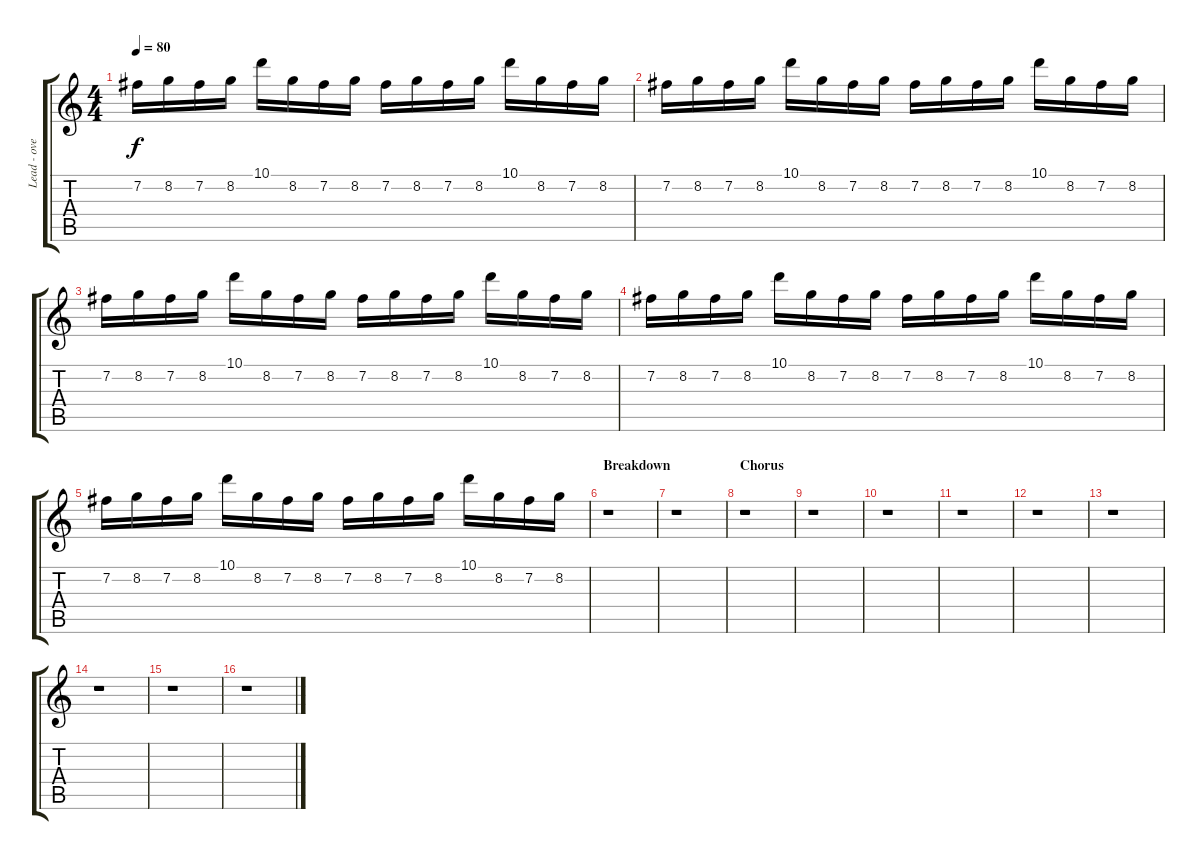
\track ("Lead - overdrive" "Lead - ove") {instrument overdrivenguitar}
\staff {score tabs}
\tuning (E4 B3 G3 D3 A2 E2) {hide}
\ts (4 4)
\tempo 80
\clef g2
\ks c
7.2.16{dy f} 8.2.16 7.2.16 8.2.16 10.1.16 8.2.16 7.2.16 8.2.16 7.2.16 8.2.16 7.2.16 8.2.16 10.1.16 8.2.16 7.2.16 8.2.16 |
7.2.16 8.2.16 7.2.16 8.2.16 10.1.16 8.2.16 7.2.16 8.2.16 7.2.16 8.2.16 7.2.16 8.2.16 10.1.16 8.2.16 7.2.16 8.2.16 |
7.2.16 8.2.16 7.2.16 8.2.16 10.1.16 8.2.16 7.2.16 8.2.16 7.2.16 8.2.16 7.2.16 8.2.16 10.1.16 8.2.16 7.2.16 8.2.16 |
7.2.16 8.2.16 7.2.16 8.2.16 10.1.16 8.2.16 7.2.16 8.2.16 7.2.16 8.2.16 7.2.16 8.2.16 10.1.16 8.2.16 7.2.16 8.2.16 |
7.2.16 8.2.16 7.2.16 8.2.16 10.1.16 8.2.16 7.2.16 8.2.16 7.2.16 8.2.16 7.2.16 8.2.16 10.1.16 8.2.16 7.2.16 8.2.16 |
\section ("" "Breakdown")
r.1 |
r.1 |
\section ("" "Chorus")
r.1 |
r.1 |
r.1 |
r.1 |
r.1 |
r.1 |
r.1 |
r.1 |
r.1
